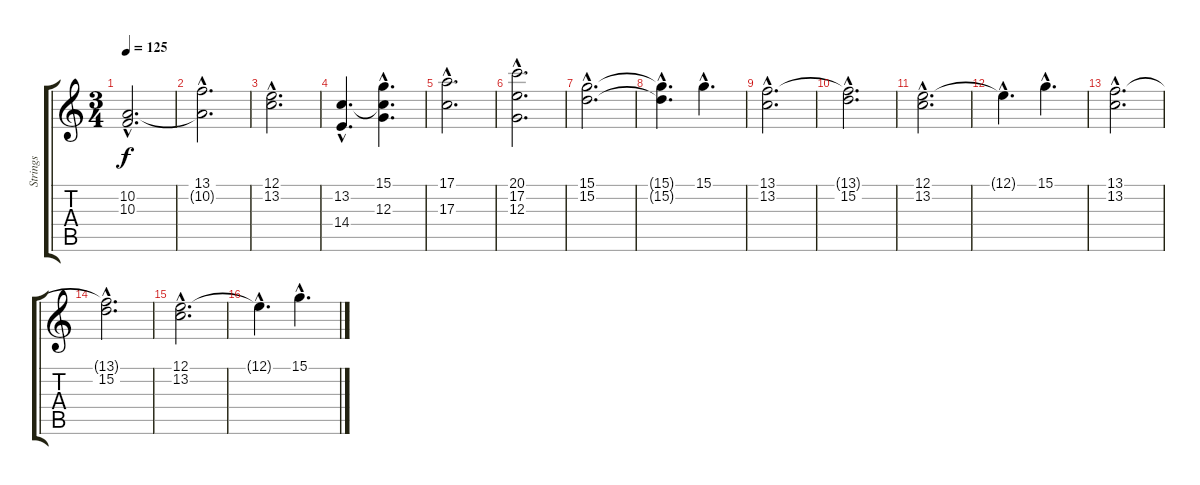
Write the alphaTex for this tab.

\track ("Strings" "Strings") {instrument stringensemble2}
\staff {score tabs}
\tuning (E4 B3 G3 D3 A2 E2) {hide}
\ts (3 4)
\tempo 125
\clef g2
\ks c
(10.2{hac} 10.3{hac}).2{d dy f} |
(13.1{hac} 10.2{hac t}).2{d} |
(12.1{hac} 13.2{hac}).2{d} |
(13.2{hac} 14.4{hac}).4{d} (15.1{hac} 13.2{hac t} 12.3{hac}).4{d} |
(17.1{hac} 17.3{hac}).2{d} |
(20.1{hac} 17.2{hac} 12.3{hac}).2{d} |
(15.1{hac} 15.2{hac}).2{d} |
(15.1{hac t} 15.2{hac t}).4{d} 15.1{hac}.4{d} |
(13.1{hac} 13.2{hac}).2{d} |
(13.1{hac t} 15.2{hac}).2{d} |
(12.1{hac} 13.2{hac}).2{d} |
12.1{hac t}.4{d} 15.1{hac}.4{d} |
(13.1{hac} 13.2{hac}).2{d} |
(13.1{hac t} 15.2{hac}).2{d} |
(12.1{hac} 13.2{hac}).2{d} |
12.1{hac t}.4{d} 15.1{hac}.4{d}
